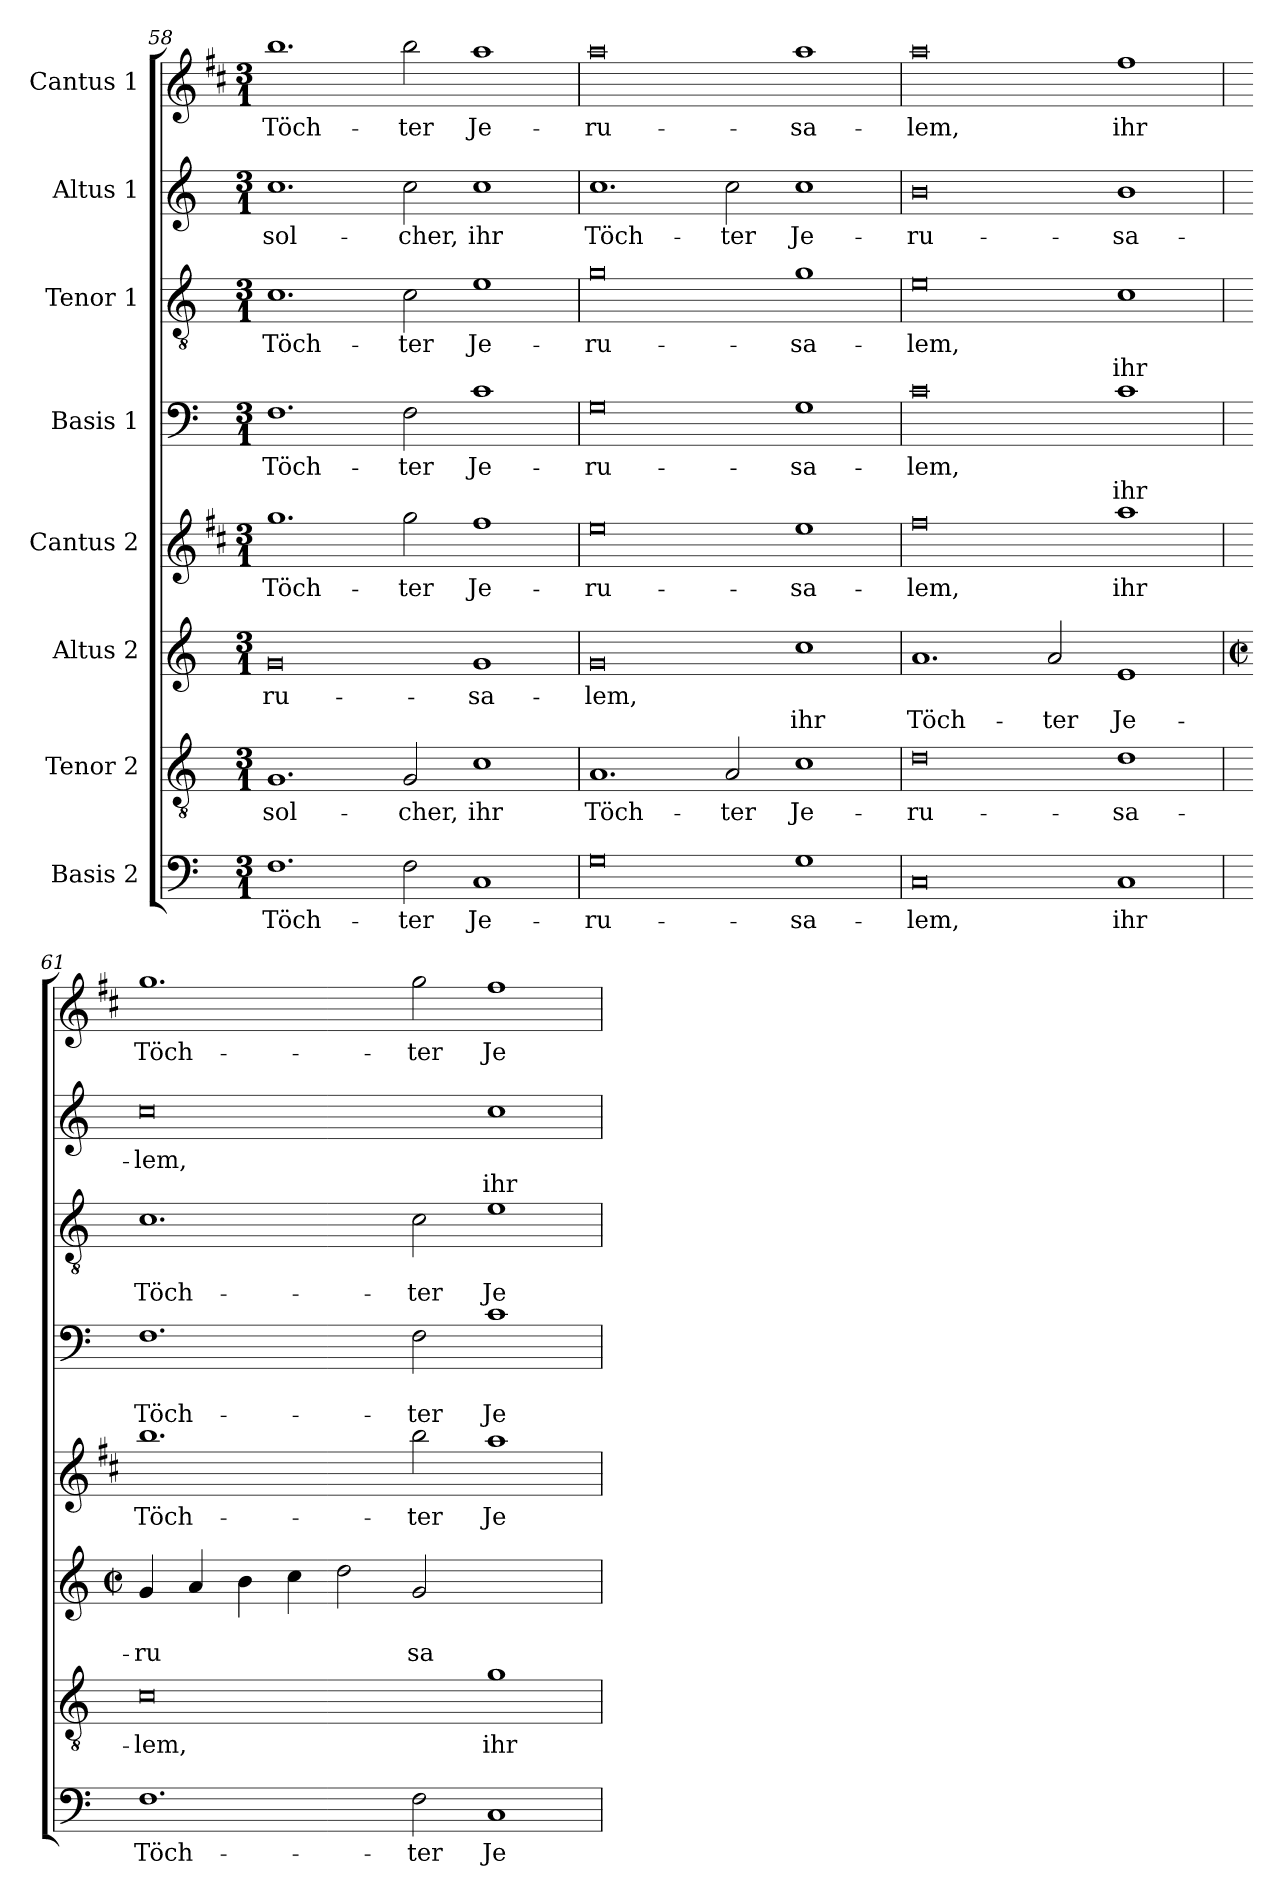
**kern	**text	**kern	**text	**kern	**text	**text	**kern	**text	**kern	**text	**text	**kern	**text	**text	**kern	**text	**text	**kern	**text
*part8	*part8	*part7	*part7	*part6	*part6	*part6	*part5	*part5	*part4	*part4	*part4	*part3	*part3	*part3	*part2	*part2	*part2	*part1	*part1
*staff8	*staff8	*staff7	*staff7	*staff6	*staff6	*staff6	*staff5	*staff5	*staff4	*staff4	*staff4	*staff3	*staff3	*staff3	*staff2	*staff2	*staff2	*staff1	*staff1
*I"Basis 2	*	*I"Tenor 2	*	*I"Altus 2	*	*	*I"Cantus 2	*	*I"Basis 1	*	*	*I"Tenor 1	*	*	*I"Altus 1	*	*	*I"Cantus 1	*
*clefF4	*	*clefGv2	*	*clefG2	*	*	*clefG2	*	*clefF4	*	*	*clefGv2	*	*	*clefG2	*	*	*clefG2	*
*	*	*	*	*	*	*	*ITrd1c2	*	*	*	*	*	*	*	*	*	*	*ITrd1c2	*
*k[]	*	*k[]	*	*k[]	*	*	*k[]	*	*k[]	*	*	*k[]	*	*	*k[]	*	*	*k[]	*
*C:	*	*C:	*	*C:	*	*	*C:	*	*C:	*	*	*C:	*	*	*C:	*	*	*C:	*
*M3/1	*	*M3/1	*	*M3/1	*	*	*M3/1	*	*M3/1	*	*	*M3/1	*	*	*M3/1	*	*	*M3/1	*
=58	=58	=58	=58	=58	=58	=58	=58	=58	=58	=58	=58	=58	=58	=58	=58	=58	=58	=58	=58
!	!LO:LY:b	!	!LO:LY:b	!	!LO:LY:b	!	!	!LO:LY:b	!	!LO:LY:b	!	!	!LO:LY:b	!	!	!LO:LY:b	!	!	!LO:LY:b
1.F	Töch-	1.G	sol-	0g	-ru-	.	1.ff	Töch-	1.F	Töch-	.	1.c	Töch-	.	1.cc	sol-	.	1.aa	Töch-
!	!LO:LY:b	!	!LO:LY:b	!	!	!	!	!LO:LY:b	!	!LO:LY:b	!	!	!LO:LY:b	!	!	!LO:LY:b	!	!	!LO:LY:b
2F	-ter	2G	-cher,	.	.	.	2ff	-ter	2F	-ter	.	2c	-ter	.	2cc	-cher,	.	2aa	-ter
!	!LO:LY:b	!	!LO:LY:b	!	!LO:LY:b	!	!	!LO:LY:b	!	!LO:LY:b	!	!	!LO:LY:b	!	!	!LO:LY:b	!	!	!LO:LY:b
1C	Je-	1c	ihr	1g	-sa-	.	1ee	Je-	1c	Je-	.	1e	Je-	.	1cc	ihr	.	1gg	Je-
=59	=59	=59	=59	=59	=59	=59	=59	=59	=59	=59	=59	=59	=59	=59	=59	=59	=59	=59	=59
!	!LO:LY:b	!	!LO:LY:b	!	!LO:LY:b	!	!	!LO:LY:b	!	!LO:LY:b	!	!	!LO:LY:b	!	!	!LO:LY:b	!	!	!LO:LY:b
0G	-ru-	1.A	Töch-	0g	-lem,	.	0dd	-ru-	0G	-ru-	.	0g	-ru-	.	1.cc	Töch-	.	0gg	-ru-
!	!	!	!LO:LY:b	!	!	!	!	!	!	!	!	!	!	!	!	!LO:LY:b	!	!	!
.	.	2A	-ter	.	.	.	.	.	.	.	.	.	.	.	2cc	-ter	.	.	.
!	!LO:LY:b	!	!LO:LY:b	!	!	!LO:LY:b	!	!LO:LY:b	!	!LO:LY:b	!	!	!LO:LY:b	!	!	!LO:LY:b	!	!	!LO:LY:b
1G	-sa-	1c	Je-	1cc	.	ihr	1dd	-sa-	1G	-sa-	.	1g	-sa-	.	1cc	Je-	.	1gg	-sa-
=60	=60	=60	=60	=60	=60	=60	=60	=60	=60	=60	=60	=60	=60	=60	=60	=60	=60	=60	=60
!	!LO:LY:b	!	!LO:LY:b	!	!	!LO:LY:b	!	!LO:LY:b	!	!LO:LY:b	!	!	!LO:LY:b	!	!	!LO:LY:b	!	!	!LO:LY:b
0C	-lem,	0d	-ru-	1.a	.	Töch-	0ee	-lem,	0c	-lem,	.	0e	-lem,	.	0b	-ru-	.	0gg	-lem,
!	!	!	!	!	!	!LO:LY:b	!	!	!	!	!	!	!	!	!	!	!	!	!
.	.	.	.	2a	.	-ter	.	.	.	.	.	.	.	.	.	.	.	.	.
!	!LO:LY:b	!	!LO:LY:b	!	!	!LO:LY:b	!	!LO:LY:b	!	!	!LO:LY:b	!	!	!LO:LY:b	!	!LO:LY:b	!	!	!LO:LY:b
1C	ihr	1d	-sa-	1e	.	Je-	1gg	ihr	1c	.	ihr	1c	.	ihr	1b	-sa-	.	1ee	ihr
=61	=61	=61	=61	=61	=61	=61	=61	=61	=61	=61	=61	=61	=61	=61	=61	=61	=61	=61	=61
*	*	*	*	*M4/2	*	*	*	*	*	*	*	*	*	*	*	*	*	*	*
*	*	*	*	*met(c|)	*	*	*	*	*	*	*	*	*	*	*	*	*	*	*
!	!LO:LY:b	!	!LO:LY:b	!	!	!LO:LY:b	!	!LO:LY:b	!	!	!LO:LY:b	!	!	!LO:LY:b	!	!LO:LY:b	!	!	!LO:LY:b
1.F	Töch-	0c	-lem,	4g	.	-ru	1.aa	Töch-	1.F	.	Töch-	1.c	.	Töch-	0cc	-lem,	.	1.ff	Töch-
.	.	.	.	4a	.	.	.	.	.	.	.	.	.	.	.	.	.	.	.
.	.	.	.	4b	.	.	.	.	.	.	.	.	.	.	.	.	.	.	.
.	.	.	.	4cc	.	.	.	.	.	.	.	.	.	.	.	.	.	.	.
.	.	.	.	2dd	.	.	.	.	.	.	.	.	.	.	.	.	.	.	.
!	!LO:LY:b	!	!	!	!	!LO:LY:b	!	!LO:LY:b	!	!	!LO:LY:b	!	!	!LO:LY:b	!	!	!	!	!LO:LY:b
2F	-ter	.	.	2g	.	sa-	2aa	-ter	2F	.	-ter	2c	.	-ter	.	.	.	2ff	-ter
!	!LO:LY:b	!	!LO:LY:b	!	!	!	!	!LO:LY:b	!	!	!LO:LY:b	!	!	!LO:LY:b	!	!	!LO:LY:b	!	!LO:LY:b
1C	Je-	1g	ihr	1ryy	.	.	1gg	Je-	1c	.	Je-	1e	.	Je-	1cc	.	ihr	1ee	Je-
=	=	=	=	=	=	=	=	=	=	=	=	=	=	=	=	=	=	=	=
*-	*-	*-	*-	*-	*-	*-	*-	*-	*-	*-	*-	*-	*-	*-	*-	*-	*-	*-	*-
